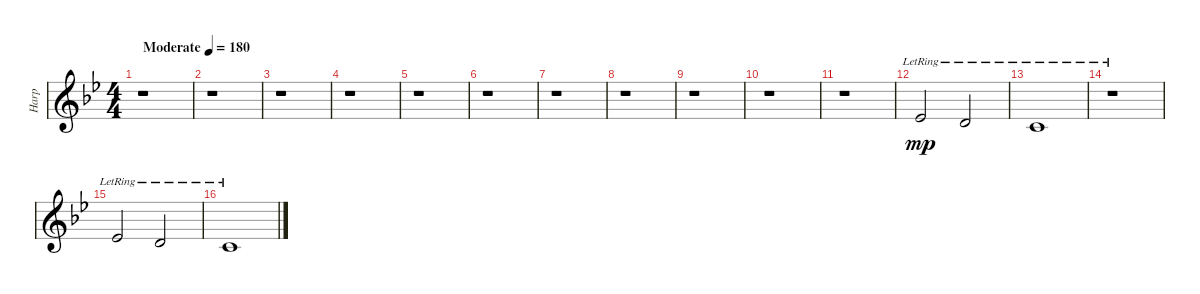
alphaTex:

\track ("Harp" "Harp") {instrument orchestralharp}
\staff {score}
\tuning (E4 B3 G3 D3 A2 E2 B1) {hide}
\ts (4 4)
\tempo (180 "Moderate")
\clef g2
\ks bb
r.1{dy mp instrument orchestralharp} |
r.1 |
r.1 |
r.1 |
r.1 |
r.1 |
r.1 |
r.1 |
r.1 |
r.1 |
r.1 |
4.2{lr}.2 3.2{lr}.2 |
1.2{lr}.1 |
r.1 |
4.2{lr}.2 3.2{lr}.2 |
1.2{lr}.1
